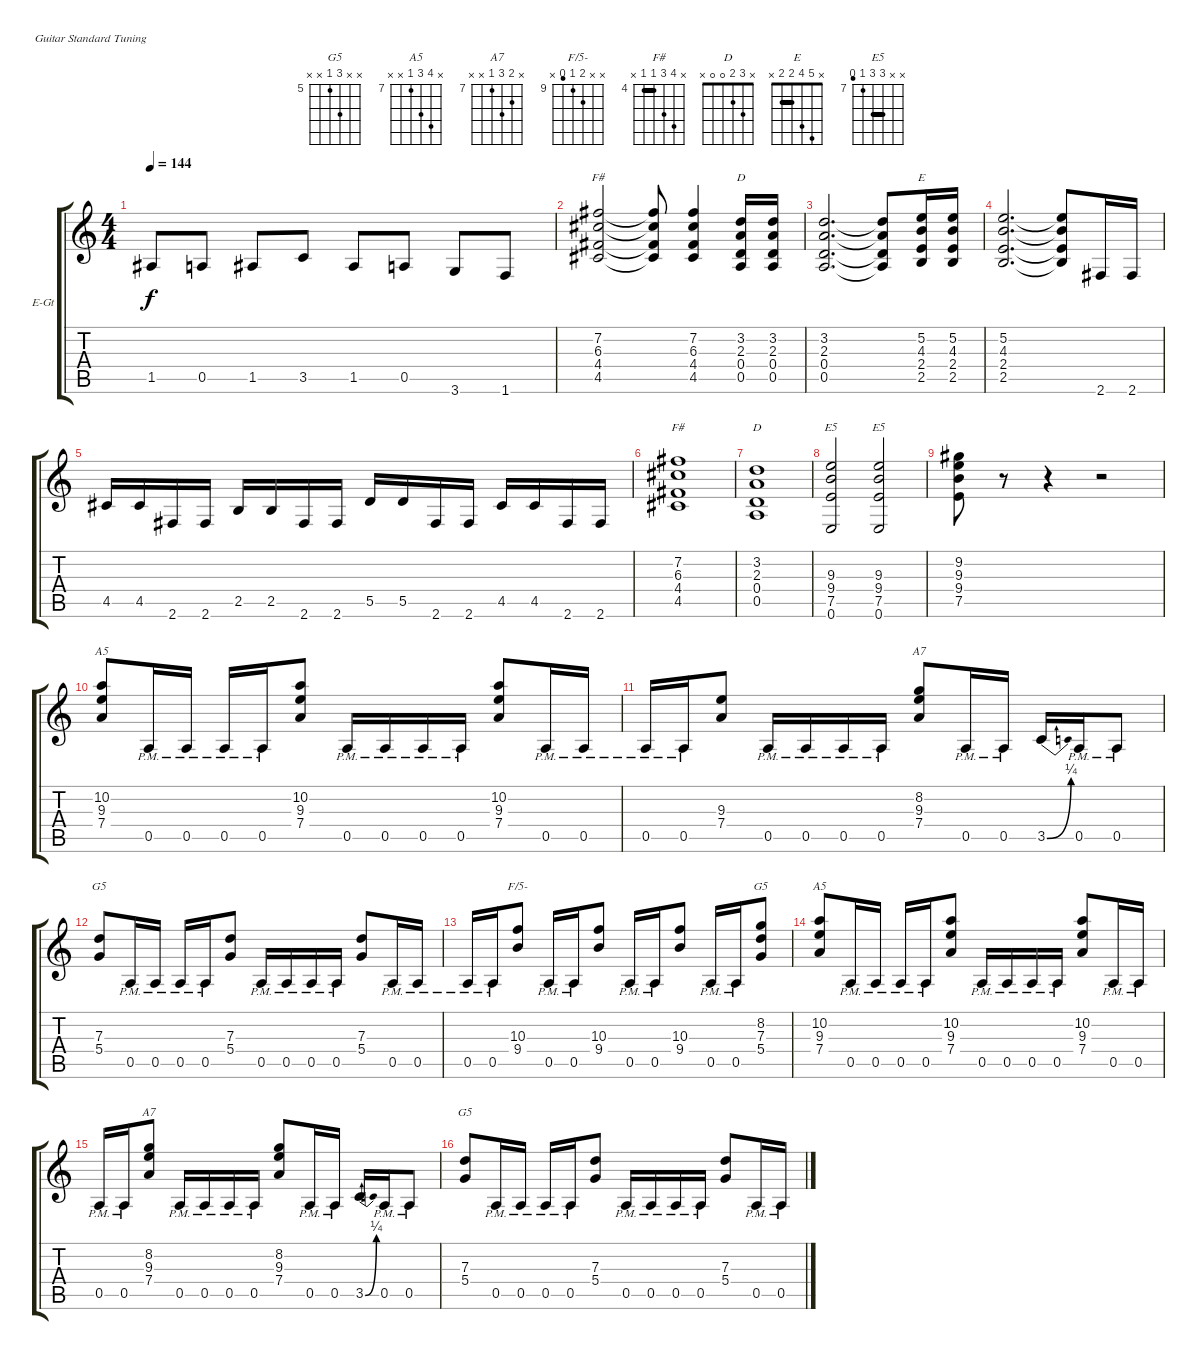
\bracketExtendMode groupsimilarinstruments
\firstSystemTrackNameOrientation horizontal
\otherSystemsTrackNameOrientation horizontal
\track ("Lead And Rhythm Guitar" "E-Gt") {instrument overdrivenguitar}
\staff {score tabs}
\tuning (E4 B3 G3 D3 A2 E2)
\chord ("G5" x 8 7 5 x x) {firstfret 5 showfingering false}
\chord ("A5" x 10 9 7 x x) {firstfret 7 showfingering false}
\chord ("A7" x 8 9 7 x x) {firstfret 7 showfingering false}
\chord ("G5" x x 7 5 x x) {firstfret 5 showfingering false}
\chord ("F/5-" x x 10 9 8 x) {firstfret 9 showfingering false}
\chord ("F#" x 7 6 4 4 x) {firstfret 4 showfingering false barre 4}
\chord ("D" x 3 2 0 0 x) {showfingering false}
\chord ("E" x 5 4 2 2 x) {showfingering false barre 2}
\chord ("E5" x x 9 9 7 6) {firstfret 7 showfingering false barre 9}
\ts (4 4)
\tempo 144
\clef g2
\ks c
1.5.8{dy f} 0.5.8 1.5.8 3.5.8 1.5.8 0.5.8 3.6.8 1.6.8 |
(7.2 6.3 4.4 4.5).2{ch "F#"} (7.2{t} 6.3{t} 4.4{t} 4.5{t}).8 (7.2 6.3 4.4 4.5).4 (3.2 2.3 0.4 0.5).16{ch "D"} (3.2 2.3 0.4 0.5).16 |
(3.2 2.3 0.4 0.5).2{d} (3.2{t} 2.3{t} 0.4{t} 0.5{t}).8 (5.2 4.3 2.4 2.5).16{ch "E"} (5.2 4.3 2.4 2.5).16 |
(5.2 4.3 2.4 2.5).2{d} (5.2{t} 4.3{t} 2.4{t} 2.5{t}).8 2.6.16 2.6.16 |
4.5.16 4.5.16 2.6.16 2.6.16 2.5.16 2.5.16 2.6.16 2.6.16 5.5.16 5.5.16 2.6.16 2.6.16 4.5.16 4.5.16 2.6.16 2.6.16 |
(7.2 6.3 4.4 4.5).1{ch "F#"} |
(3.2 2.3 0.4 0.5).1{ch "D"} |
(9.3 9.4 7.5 0.6).2{ch "E5"} (9.3 9.4 7.5 0.6).2{ch "E5"} |
(9.2 9.3 9.4 7.5).8 r.8 r.4 r.2 |
(10.2 9.3 7.4).8{ch "A5"} 0.5{pm}.16 0.5{pm}.16 0.5{pm}.16 0.5{pm}.16 (10.2 9.3 7.4).8 0.5{pm}.16 0.5{pm}.16 0.5{pm}.16 0.5{pm}.16 (10.2 9.3 7.4).8 0.5{pm}.16 0.5{pm}.16 |
0.5{pm}.16 0.5{pm}.16 (9.3 7.4).8 0.5{pm}.16 0.5{pm}.16 0.5{pm}.16 0.5{pm}.16 (8.2 9.3 7.4).8{ch "A7"} 0.5{pm}.16 0.5{pm}.16 3.5{be (bend 0 0 60 1)}.16 0.5{pm}.16 0.5{pm}.8 |
(7.3 5.4).8{ch "G5"} 0.5{pm}.16 0.5{pm}.16 0.5{pm}.16 0.5{pm}.16 (7.3 5.4).8 0.5{pm}.16 0.5{pm}.16 0.5{pm}.16 0.5{pm}.16 (7.3 5.4).8 0.5{pm}.16 0.5{pm}.16 |
0.5{pm}.16 0.5{pm}.16 (10.3 9.4).8{ch "F/5-"} 0.5{pm}.16 0.5{pm}.16 (10.3 9.4).8 0.5{pm}.16 0.5{pm}.16 (10.3 9.4).8 0.5{pm}.16 0.5{pm}.16 (8.2 7.3 5.4).8{ch "G5"} |
(10.2 9.3 7.4).8{ch "A5"} 0.5{pm}.16 0.5{pm}.16 0.5{pm}.16 0.5{pm}.16 (10.2 9.3 7.4).8 0.5{pm}.16 0.5{pm}.16 0.5{pm}.16 0.5{pm}.16 (10.2 9.3 7.4).8 0.5{pm}.16 0.5{pm}.16 |
0.5{pm}.16 0.5{pm}.16 (8.2 9.3 7.4).8{ch "A7"} 0.5{pm}.16 0.5{pm}.16 0.5{pm}.16 0.5{pm}.16 (8.2 9.3 7.4).8 0.5{pm}.16 0.5{pm}.16 3.5{be (bend 0 0 60 1)}.16 0.5{pm}.16 0.5{pm}.8 |
(7.3 5.4).8{ch "G5"} 0.5{pm}.16 0.5{pm}.16 0.5{pm}.16 0.5{pm}.16 (7.3 5.4).8 0.5{pm}.16 0.5{pm}.16 0.5{pm}.16 0.5{pm}.16 (7.3 5.4).8 0.5{pm}.16 0.5{pm}.16
